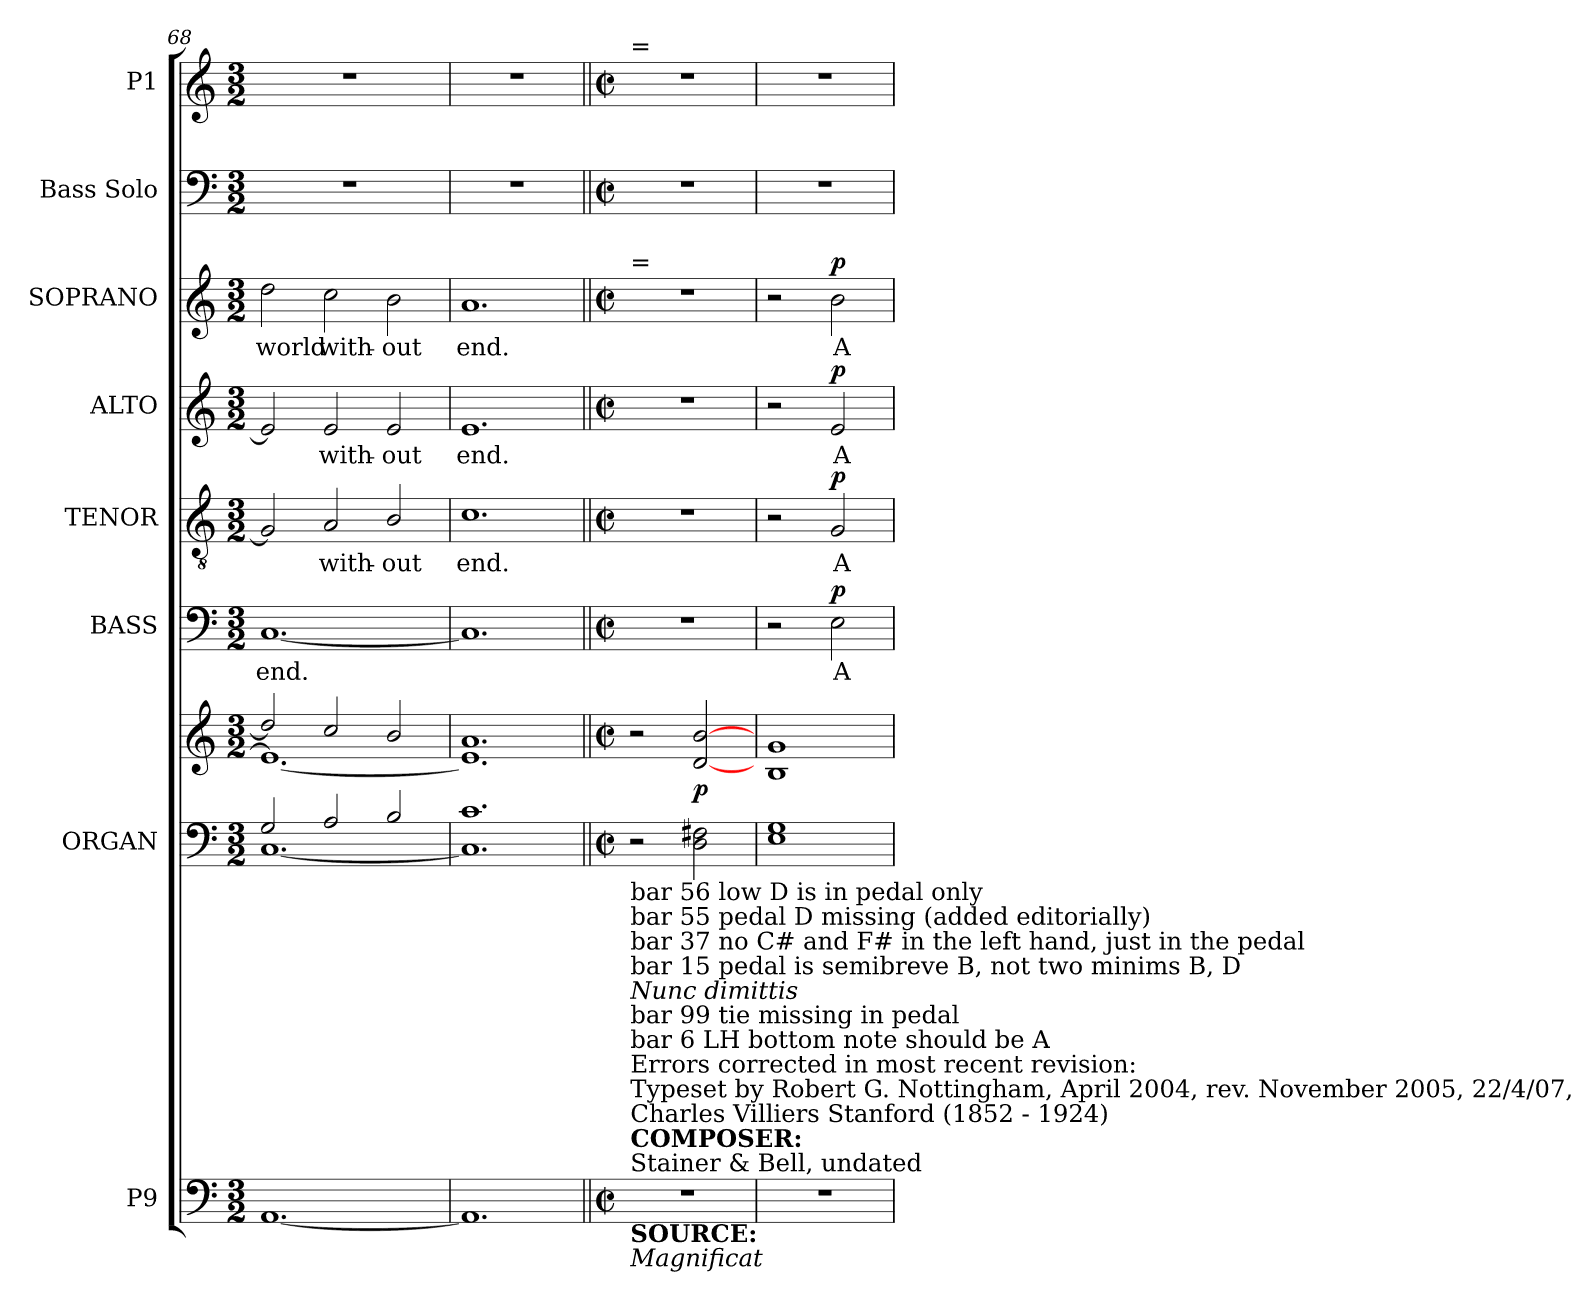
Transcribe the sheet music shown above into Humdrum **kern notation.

**kern	**kern	**kern	**dynam	**kern	**text	**dynam	**kern	**text	**dynam	**kern	**text	**dynam	**kern	**text	**dynam	**kern	**kern
*part8	*part7	*part7	*part7	*part6	*part6	*part6	*part5	*part5	*part5	*part4	*part4	*part4	*part3	*part3	*part3	*part2	*part1
*staff9	*staff8	*staff7	*staff7/8	*staff6	*staff6	*staff6	*staff5	*staff5	*staff5	*staff4	*staff4	*staff4	*staff3	*staff3	*staff3	*staff2	*staff1
*I"P9	*I"ORGAN	*	*	*I"BASS	*	*	*I"TENOR	*	*	*I"ALTO	*	*	*I"SOPRANO	*	*	*I"Bass Solo	*I"P1
*clefF4	*clefF4	*clefG2	*	*clefF4	*	*	*clefGv2	*	*	*clefG2	*	*	*clefG2	*	*	*clefF4	*clefG2
*	*	*	*	*	*	*	*ITrd7c12	*	*	*	*	*	*	*	*	*	*
*k[]	*k[]	*k[]	*	*k[]	*	*	*k[]	*	*	*k[]	*	*	*k[]	*	*	*k[]	*k[]
*C:	*C:	*C:	*	*C:	*	*	*C:	*	*	*C:	*	*	*C:	*	*	*C:	*C:
*M3/2	*M3/2	*M3/2	*	*M3/2	*	*	*M3/2	*	*	*M3/2	*	*	*M3/2	*	*	*M3/2	*M3/2
=68	=68	=68	=68	=68	=68	=68	=68	=68	=68	=68	=68	=68	=68	=68	=68	=68	=68
*	*^	*^	*	*	*	*	*	*	*	*	*	*	*	*	*	*	*
!	!	!	!	!	!	!	!LO:LY:b:color=#000000	!	!	!	!	!	!	!	!	!	!	!	!
!	!	!	!	!	!	!	!	!	!	!	!	!	!	!	!	!LO:LY:b:color=#000000	!	!LO:N:vis=1	!LO:N:vis=1
[1.AAi	2Gi/	[1.Ci	2ddi/]	1.ei_	.	[1.Ci	end.	.	2GGi/]	.	.	2ei/]	.	.	2ddi\	world	.	1.r	1.r
!	!	!	!	!	!	!	!	!	!	!LO:LY:b:color=#000000	!	!	!	!	!	!	!	!	!
!	!	!	!	!	!	!	!	!	!	!	!	!	!LO:LY:b:color=#000000	!	!	!	!	!	!
!	!	!	!	!	!	!	!	!	!	!	!	!	!	!	!	!LO:LY:b:color=#000000	!	!	!
.	2Ai/	.	2cci/	.	.	.	.	.	2AAi/	with-	.	2ei/	with-	.	2cci\	with-	.	.	.
!	!	!	!	!	!	!	!	!	!	!LO:LY:b:color=#000000	!	!	!	!	!	!	!	!	!
!	!	!	!	!	!	!	!	!	!	!	!	!	!LO:LY:b:color=#000000	!	!	!	!	!	!
!	!	!	!	!	!	!	!	!	!	!	!	!	!	!	!	!LO:LY:b:color=#000000	!	!	!
.	2Bi/	.	2bi/	.	.	.	.	.	2BBi/	-out	.	2ei/	-out	.	2bi\	-out	.	.	.
=69	=69	=69	=69	=69	=69	=69	=69	=69	=69	=69	=69	=69	=69	=69	=69	=69	=69	=69	=69
!	!	!	!	!	!	!	!	!	!	!LO:LY:b:color=#000000	!	!	!	!	!	!	!	!	!
!	!	!	!	!	!	!	!	!	!	!	!	!	!LO:LY:b:color=#000000	!	!	!	!	!	!
!	!	!	!	!	!	!	!	!	!	!	!	!	!	!	!	!LO:LY:b:color=#000000	!	!LO:N:vis=1	!LO:N:vis=1
1.AAi]	1.ci	1.Ci]	1.ai	1.ei]	.	1.Ci]	.	.	1.Ci	end.	.	1.ei	end.	.	1.ai	end.	.	1.r	1.r
*	*v	*v	*	*	*	*	*	*	*	*	*	*	*	*	*	*	*	*	*
*	*	*v	*v	*	*	*	*	*	*	*	*	*	*	*	*	*	*	*
!!LO:PB:g=z
=70||	=70||	=70||	=70||	=70||	=70||	=70||	=70||	=70||	=70||	=70||	=70||	=70||	=70||	=70||	=70||	=70||	=70||
*M2/2	*M2/2	*M2/2	*	*M2/2	*	*	*M2/2	*	*	*M2/2	*	*	*M2/2	*	*	*M2/2	*M2/2
*met(c|)	*met(c|)	*met(c|)	*	*met(c|)	*	*	*met(c|)	*	*	*met(c|)	*	*	*met(c|)	*	*	*met(c|)	*met(c|)
*	*^	*^	*	*	*	*	*	*	*	*	*	*	*	*	*	*	*
!	!	!	!	!	!	!	!	!	!	!	!	!	!	!	!	!	!	!	!LO:TX:t==
!	!	!	!	!	!	!	!	!	!	!	!	!	!	!	!LO:TX:t==	!	!	!	!
!LO:TX:b:B:t=SOURCE&colon;	!	!	!	!	!	!	!	!	!	!	!	!	!	!	!	!	!	!	!
!LO:TX:t=Stainer & Bell, undated	!	!	!	!	!	!	!	!	!	!	!	!	!	!	!	!	!	!	!
!LO:TX:B:t=COMPOSER&colon;	!	!	!	!	!	!	!	!	!	!	!	!	!	!	!	!	!	!	!
!LO:TX:t=Charles Villiers Stanford (1852 - 1924)	!	!	!	!	!	!	!	!	!	!	!	!	!	!	!	!	!	!	!
!LO:TX:t=Typeset by Robert G. Nottingham, April 2004, rev. November 2005, 22/4/07, 23/06/08 and 06/04/09	!	!	!	!	!	!	!	!	!	!	!	!	!	!	!	!	!	!	!
!LO:TX:t=Errors corrected in most recent revision&colon;	!	!	!	!	!	!	!	!	!	!	!	!	!	!	!	!	!	!	!
!LO:TX:b:i:t=Magnificat	!	!	!	!	!	!	!	!	!	!	!	!	!	!	!	!	!	!	!
!LO:TX:t=bar 6 LH bottom note should be A	!	!	!	!	!	!	!	!	!	!	!	!	!	!	!	!	!	!	!
!LO:TX:t=bar 99 tie missing in pedal	!	!	!	!	!	!	!	!	!	!	!	!	!	!	!	!	!	!	!
!LO:TX:i:t=Nunc dimittis	!	!	!	!	!	!	!	!	!	!	!	!	!	!	!	!	!	!	!
!LO:TX:t=bar 15 pedal is semibreve B, not two minims B, D	!	!	!	!	!	!	!	!	!	!	!	!	!	!	!	!	!	!	!
!LO:TX:t=bar 37 no C# and F# in the left hand, just in the pedal	!	!	!	!	!	!	!	!	!	!	!	!	!	!	!	!	!	!	!
!LO:TX:t=bar 55 pedal D missing (added editorially)	!	!	!	!	!	!	!	!	!	!	!	!	!	!	!	!	!	!	!
!LO:TX:t=bar 56 low D is in pedal only	!	!	!	!	!	!	!	!	!	!	!	!	!	!	!	!	!	!	!
*	*v	*v	*	*	*	*	*	*	*	*	*	*	*	*	*	*	*	*	*
*	*	*v	*v	*	*	*	*	*	*	*	*	*	*	*	*	*	*	*
1r	2r	2r	.	1r	.	.	1r	.	.	1r	.	.	1r	.	.	1r	1r
.	2Di\ 2F#i	[2di/ [2bi	p	.	.	.	.	.	.	.	.	.	.	.	.	.	.
=71	=71	=71	=71	=71	=71	=71	=71	=71	=71	=71	=71	=71	=71	=71	=71	=71	=71
1r	1Ei 1Gi	1Bi 1gi	.	2r	.	.	2r	.	.	2r	.	.	2r	.	.	1r	1r
!	!	!	!	!	!LO:LY:b:color=#000000	!	!	!	!	!	!	!	!	!	!	!	!
!	!	!	!	!	!	!	!	!LO:LY:b:color=#000000	!	!	!	!	!	!	!	!	!
!	!	!	!	!	!	!	!	!	!	!	!LO:LY:b:color=#000000	!	!	!	!	!	!
!	!	!	!	!	!	!	!	!	!	!	!	!	!	!LO:LY:b:color=#000000	!	!	!
.	.	.	.	2Ei\	A-	p	2GGi/	A-	p	2ei/	A-	p	2bi\	A-	p	.	.
=	=	=	=	=	=	=	=	=	=	=	=	=	=	=	=	=	=
*-	*-	*-	*-	*-	*-	*-	*-	*-	*-	*-	*-	*-	*-	*-	*-	*-	*-
